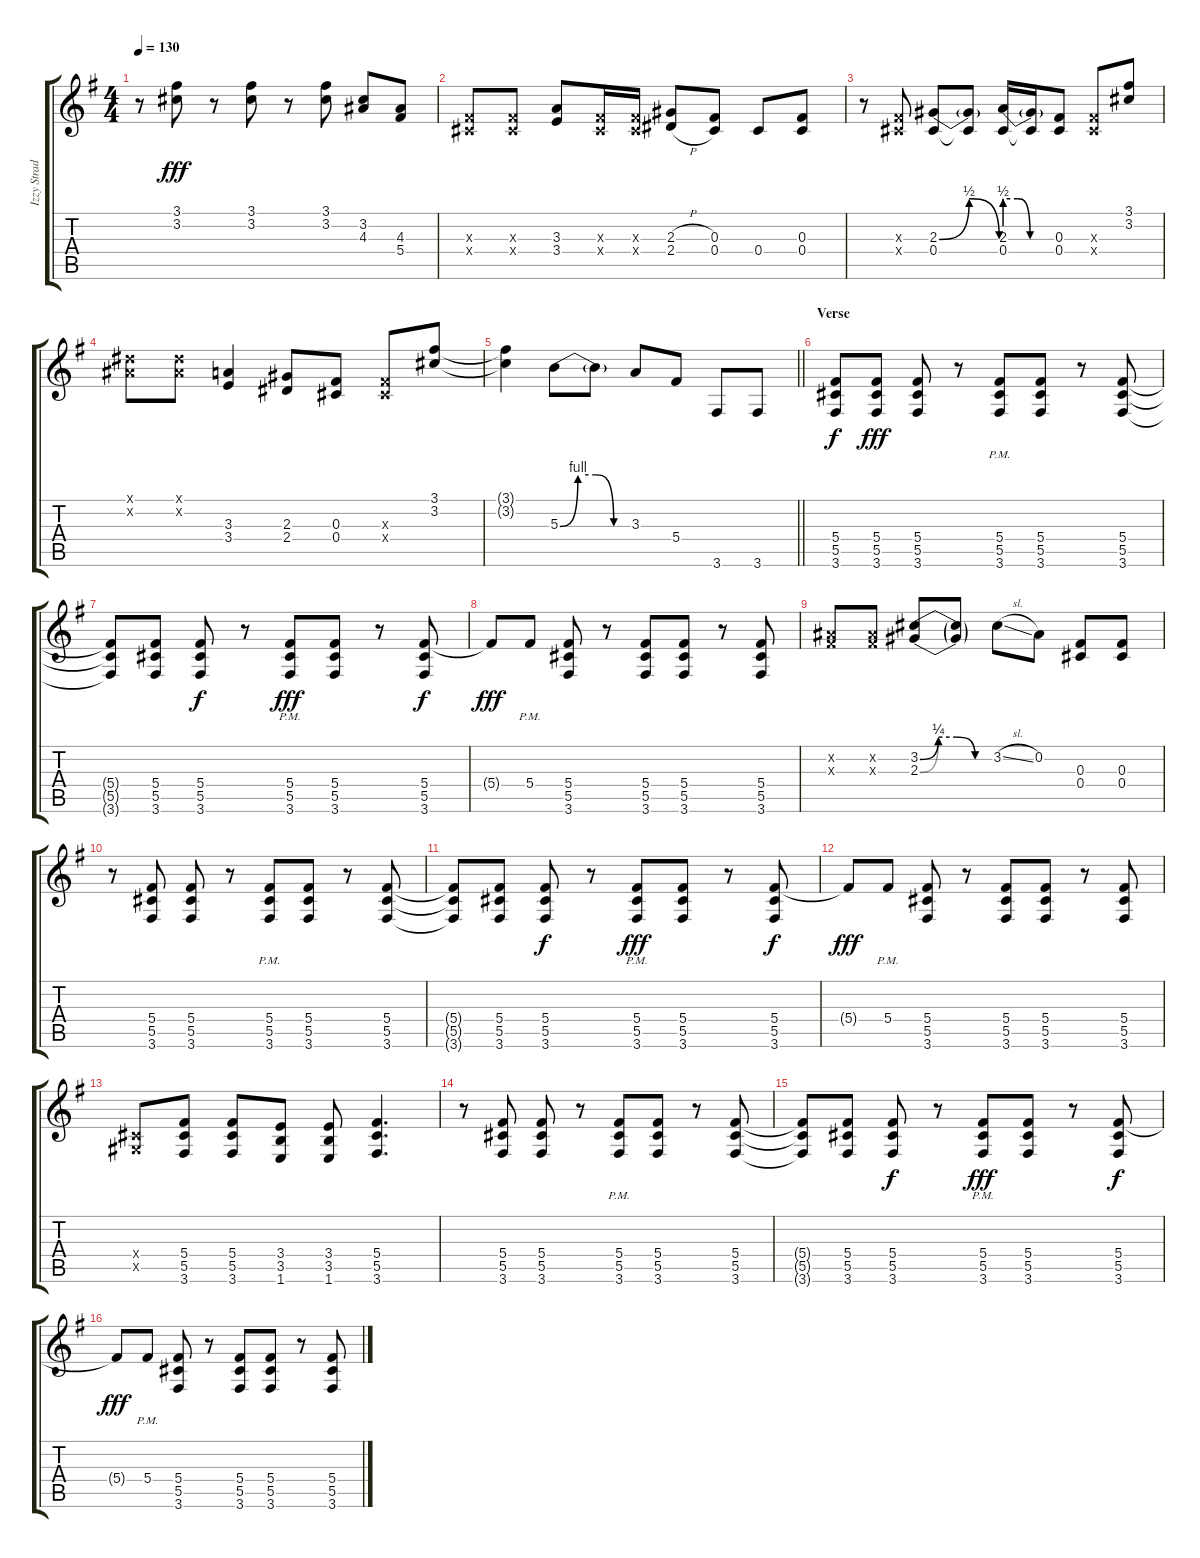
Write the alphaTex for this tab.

\track ("Izzy Stradlin - Rhytm Guitar" "Izzy Strad") {instrument overdrivenguitar}
\staff {score tabs}
\tuning (Eb4 Bb3 Gb3 Db3 Ab2 Eb2) {hide}
\ts (4 4)
\tempo 130
\clef g2
\ks g
r.8{dy fff} (3.1 3.2).8 r.8 (3.1 3.2).8 r.8 (3.1 3.2).8 (3.2 4.3).8 (4.3 5.4).8 |
(0.3{x} 0.4{x}).8 (0.3{x} 0.4{x}).8 (3.3 3.4).8 (0.3{x} 0.4{x}).16 (0.3{x} 0.4{x}).16 (2.3{h} 2.4{h}).8 (0.3 0.4).8 0.4.8 (0.3 0.4).8 |
r.8 (0.3{x} 0.4{x}).8 (2.3{be (bendrelease 0 0 30 2 30 2 60 0)} 0.4).8 (2.3{t} 0.4{t}).8 (2.3{be (custom 0 2 15 2 30 0 60 0)} 0.4).16 (2.3{t} 0.4{t}).16 (0.3 0.4).8 (0.3{x} 0.4{x}).8 (3.1 3.2).8 |
(0.1{x} 0.2{x}).8 (0.1{x} 0.2{x}).8 (3.3 3.4).4 (2.3 2.4).8 (0.3 0.4).8 (0.3{x} 0.4{x}).8 (3.1 3.2).8 |
\barLineRight lightlight
(3.1{t} 3.2{t}).4 5.3{be (custom 0 0 15 4 30 4 45 0 60 0)}.8 5.3{t}.8 3.3.8 5.4.8 3.6.8 3.6.8 |
\section ("" "Verse")
(5.4 5.5 3.6).8{dy f} (5.4 5.5 3.6).8{dy fff} (5.4 5.5 3.6).8 r.8 (5.4{pm} 5.5{pm} 3.6{pm}).8 (5.4 5.5 3.6).8 r.8 (5.4 5.5 3.6).8 |
(5.4{t} 5.5{t} 3.6{t}).8 (5.4 5.5 3.6).8 (5.4 5.5 3.6).8{dy f} r.8 (5.4{pm} 5.5{pm} 3.6{pm}).8{dy fff} (5.4 5.5 3.6).8 r.8 (5.4 5.5 3.6).8{dy f} |
5.4{t}.8{dy fff} 5.4{pm}.8 (5.4 5.5 3.6).8 r.8 (5.4 5.5 3.6).8 (5.4 5.5 3.6).8 r.8 (5.4 5.5 3.6).8 |
(0.2{x} 0.3{x}).8 (0.2{x} 0.3{x}).8 (3.2{be (custom 0 0 15 1 30 1 45 0 60 0)} 2.3{be (custom 0 0 15 1 30 1 45 0 60 0)}).8 (3.2{t} 2.3{t}).8 3.2{sl}.8 0.2.8 (0.3 0.4).8 (0.3 0.4).8 |
r.8 (5.4 5.5 3.6).8 (5.4 5.5 3.6).8 r.8 (5.4{pm} 5.5{pm} 3.6{pm}).8 (5.4 5.5 3.6).8 r.8 (5.4 5.5 3.6).8 |
(5.4{t} 5.5{t} 3.6{t}).8 (5.4 5.5 3.6).8 (5.4 5.5 3.6).8{dy f} r.8 (5.4{pm} 5.5{pm} 3.6{pm}).8{dy fff} (5.4 5.5 3.6).8 r.8 (5.4 5.5 3.6).8{dy f} |
5.4{t}.8{dy fff} 5.4{pm}.8 (5.4 5.5 3.6).8 r.8 (5.4 5.5 3.6).8 (5.4 5.5 3.6).8 r.8 (5.4 5.5 3.6).8 |
(0.4{x} 0.5{x}).8 (5.4 5.5 3.6).8 (5.4 5.5 3.6).8 (3.4 3.5 1.6).8 (3.4 3.5 1.6).8 (5.4 5.5 3.6).4{d} |
r.8 (5.4 5.5 3.6).8 (5.4 5.5 3.6).8 r.8 (5.4{pm} 5.5{pm} 3.6{pm}).8 (5.4 5.5 3.6).8 r.8 (5.4 5.5 3.6).8 |
(5.4{t} 5.5{t} 3.6{t}).8 (5.4 5.5 3.6).8 (5.4 5.5 3.6).8{dy f} r.8 (5.4{pm} 5.5{pm} 3.6{pm}).8{dy fff} (5.4 5.5 3.6).8 r.8 (5.4 5.5 3.6).8{dy f} |
5.4{t}.8{dy fff} 5.4{pm}.8 (5.4 5.5 3.6).8 r.8 (5.4 5.5 3.6).8 (5.4 5.5 3.6).8 r.8 (5.4 5.5 3.6).8
